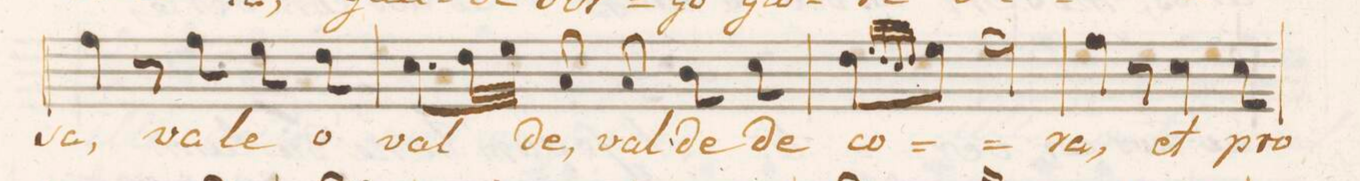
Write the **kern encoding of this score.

**kern	**text
*I"Tenore.	*
*clefC4	*
*k[b-e-a-d-]	*
*M3/4	*
4e-\	-sa,
8r	.
8e-\	va-
8d-\	-le
8c\	o
=21	=21
8.B-\L	val-
32c\LL	.
32d-\JJJ	.
8G/	-de,
8G/	val-
8A-\	-de
8B-\	de-
=22	=22
8c\L	-co-
32qqd-/LLL	.
32qqc/	.
32qqB-/	.
32qqc/JJJ	.
8d-\J	.
2e-\	.
=23	=23
4e-\	-ra,
8r	.
4B-\	et
8B-\	pro
=24	=24
*-	*-
